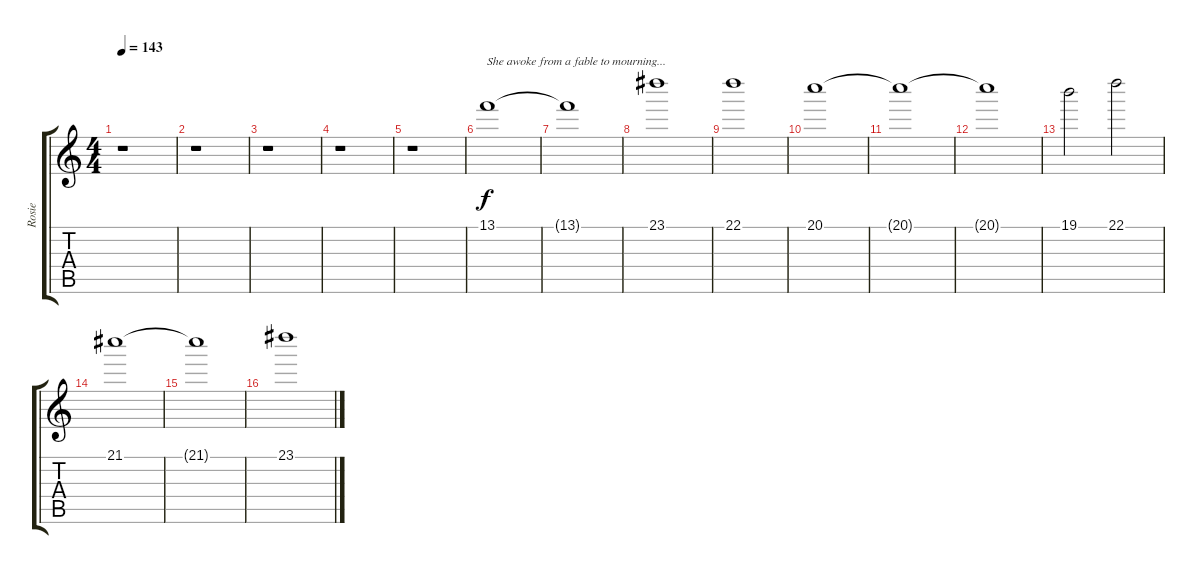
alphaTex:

\track ("Rosie" "Rosie") {instrument lead6voice}
\staff {score tabs}
\tuning (E5 B4 G4 D4 A3 E3) {hide}
\ts (4 4)
\tempo 143
\clef g2
\ks c
r.1{dy f} |
r.1 |
r.1 |
r.1 |
r.1 |
13.1.1{txt "She awoke from a fable to mourning..." instrument stringensemble1} |
13.1{t}.1 |
23.1.1 |
22.1.1 |
20.1.1 |
20.1{t}.1 |
20.1{t}.1 |
19.1.2 22.1.2 |
21.1.1 |
21.1{t}.1 |
23.1.1
